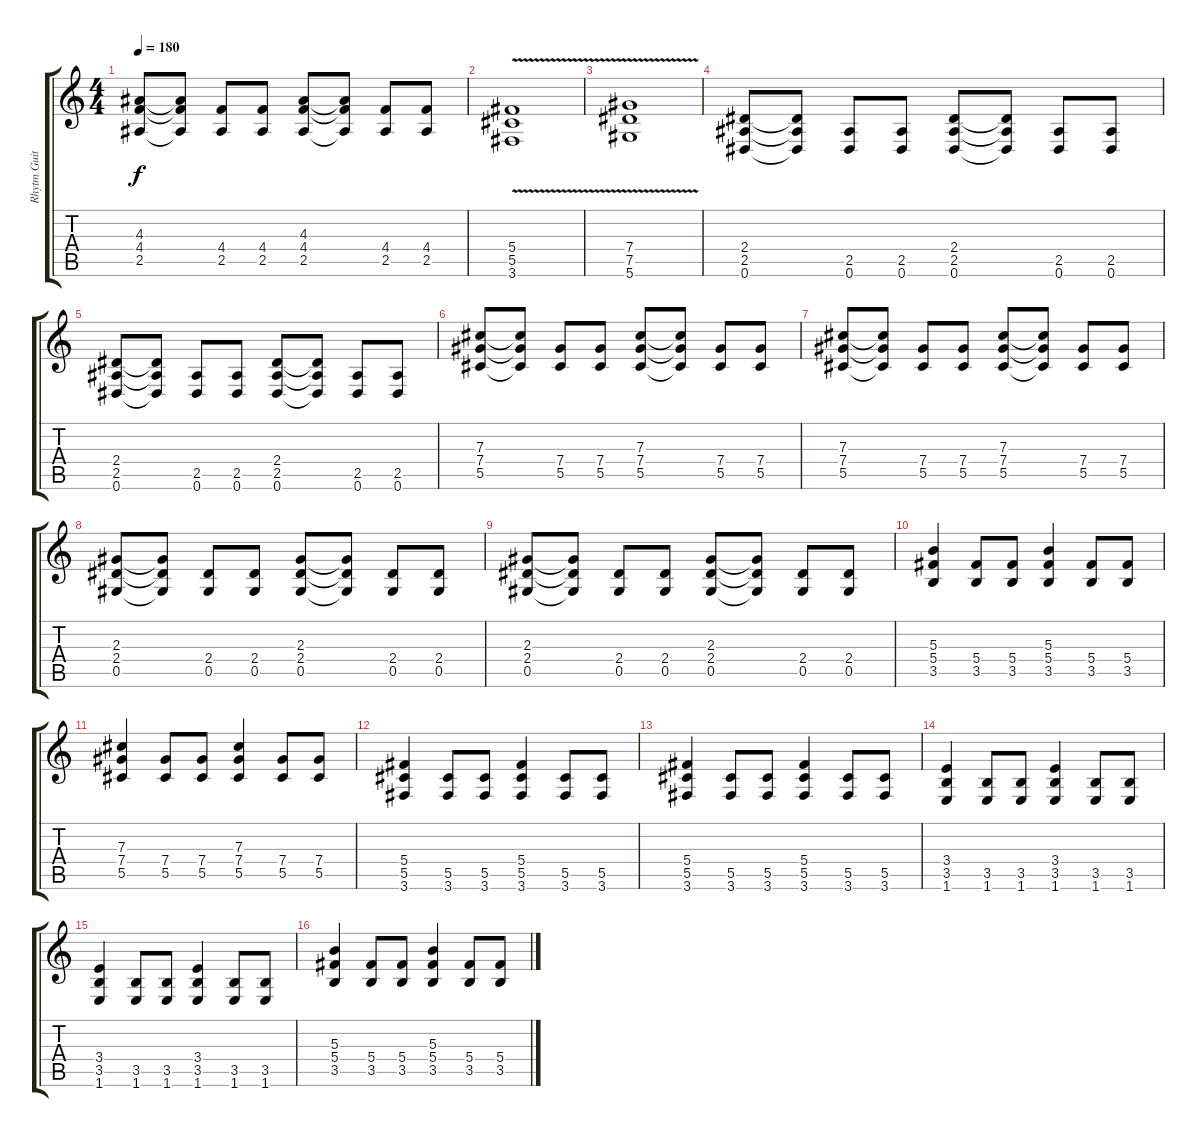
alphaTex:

\track ("Rhytm Guitar" "Rhytm Guit") {instrument distortionguitar}
\staff {score tabs}
\tuning (Eb4 Bb3 Gb3 Db3 Ab2 Eb2) {hide}
\ts (4 4)
\tempo 180
\clef g2
\ks c
(4.3 4.4 2.5).8{dy f} (4.3{t} 4.4{t} 2.5{t}).8 (4.4 2.5).8 (4.4 2.5).8 (4.3 4.4 2.5).8 (4.3{t} 4.4{t} 2.5{t}).8 (4.4 2.5).8 (4.4 2.5).8 |
(5.4{v} 5.5{v} 3.6{v}).1 |
(7.4{v} 7.5{v} 5.6{v}).1 |
(2.4 2.5 0.6).8 (2.4{t} 2.5{t} 0.6{t}).8 (2.5 0.6).8 (2.5 0.6).8 (2.4 2.5 0.6).8 (2.4{t} 2.5{t} 0.6{t}).8 (2.5 0.6).8 (2.5 0.6).8 |
(2.4 2.5 0.6).8 (2.4{t} 2.5{t} 0.6{t}).8 (2.5 0.6).8 (2.5 0.6).8 (2.4 2.5 0.6).8 (2.4{t} 2.5{t} 0.6{t}).8 (2.5 0.6).8 (2.5 0.6).8 |
(7.3 7.4 5.5).8 (7.3{t} 7.4{t} 5.5{t}).8 (7.4 5.5).8 (7.4 5.5).8 (7.3 7.4 5.5).8 (7.3{t} 7.4{t} 5.5{t}).8 (7.4 5.5).8 (7.4 5.5).8 |
(7.3 7.4 5.5).8 (7.3{t} 7.4{t} 5.5{t}).8 (7.4 5.5).8 (7.4 5.5).8 (7.3 7.4 5.5).8 (7.3{t} 7.4{t} 5.5{t}).8 (7.4 5.5).8 (7.4 5.5).8 |
(2.3 2.4 0.5).8 (2.3{t} 2.4{t} 0.5{t}).8 (2.4 0.5).8 (2.4 0.5).8 (2.3 2.4 0.5).8 (2.3{t} 2.4{t} 0.5{t}).8 (2.4 0.5).8 (2.4 0.5).8 |
(2.3 2.4 0.5).8 (2.3{t} 2.4{t} 0.5{t}).8 (2.4 0.5).8 (2.4 0.5).8 (2.3 2.4 0.5).8 (2.3{t} 2.4{t} 0.5{t}).8 (2.4 0.5).8 (2.4 0.5).8 |
(5.3 5.4 3.5).4 (5.4 3.5).8 (5.4 3.5).8 (5.3 5.4 3.5).4 (5.4 3.5).8 (5.4 3.5).8 |
(7.3 7.4 5.5).4 (7.4 5.5).8 (7.4 5.5).8 (7.3 7.4 5.5).4 (7.4 5.5).8 (7.4 5.5).8 |
(5.4 5.5 3.6).4 (5.5 3.6).8 (5.5 3.6).8 (5.4 5.5 3.6).4 (5.5 3.6).8 (5.5 3.6).8 |
(5.4 5.5 3.6).4 (5.5 3.6).8 (5.5 3.6).8 (5.4 5.5 3.6).4 (5.5 3.6).8 (5.5 3.6).8 |
(3.4 3.5 1.6).4 (3.5 1.6).8 (3.5 1.6).8 (3.4 3.5 1.6).4 (3.5 1.6).8 (3.5 1.6).8 |
(3.4 3.5 1.6).4 (3.5 1.6).8 (3.5 1.6).8 (3.4 3.5 1.6).4 (3.5 1.6).8 (3.5 1.6).8 |
(5.3 5.4 3.5).4 (5.4 3.5).8 (5.4 3.5).8 (5.3 5.4 3.5).4 (5.4 3.5).8 (5.4 3.5).8
